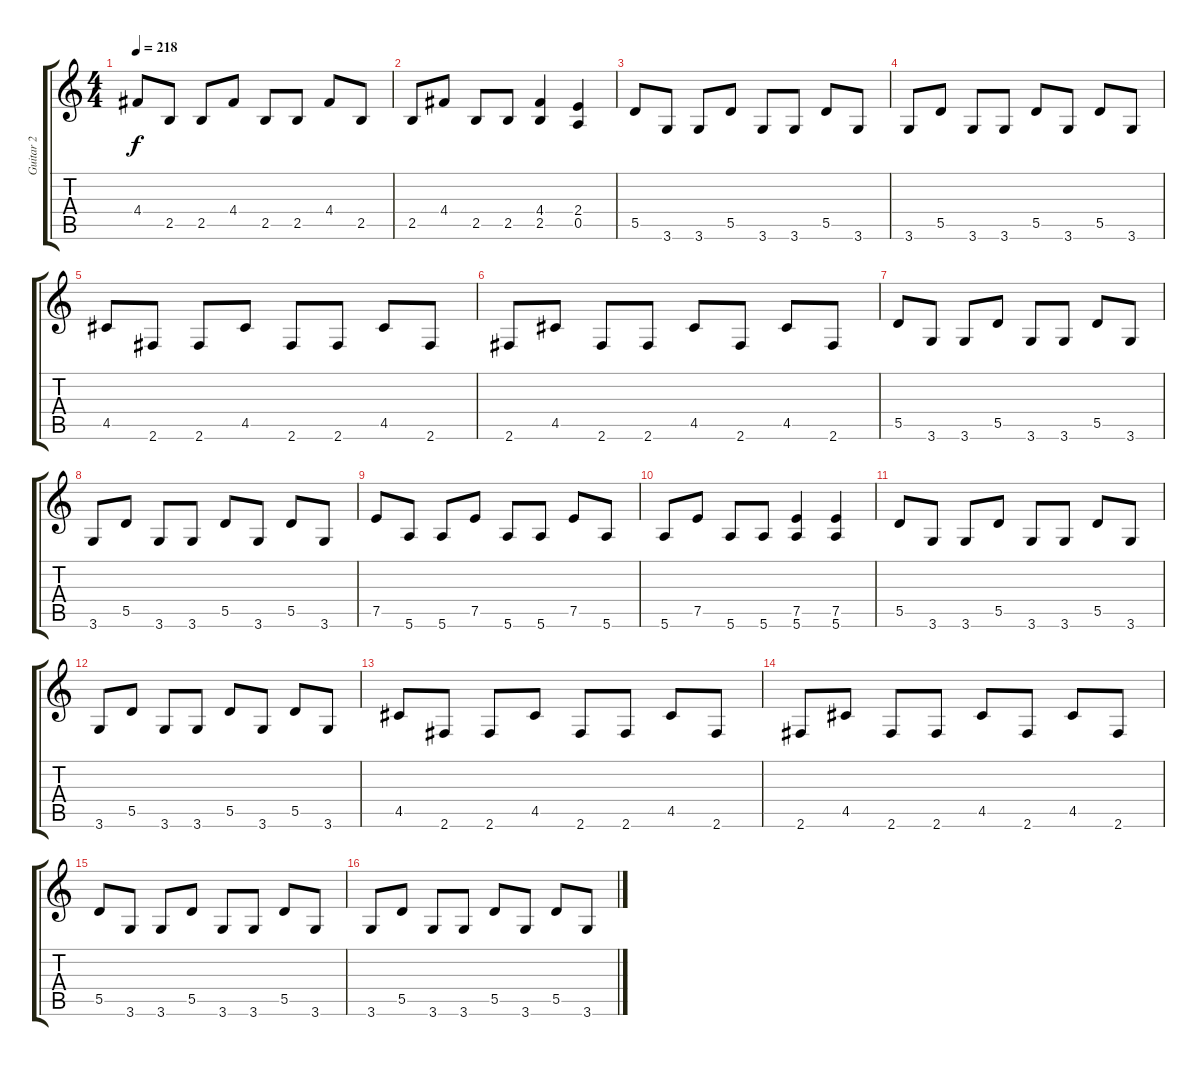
\track ("Guitar 2" "Guitar 2") {instrument distortionguitar}
\staff {score tabs}
\tuning (E4 B3 G3 D3 A2 E2) {hide}
\ts (4 4)
\tempo 218
\clef g2
\ks c
4.4.8{dy f} 2.5.8 2.5.8 4.4.8 2.5.8 2.5.8 4.4.8 2.5.8 |
2.5.8 4.4.8 2.5.8 2.5.8 (4.4 2.5).4 (2.4 0.5).4 |
5.5.8 3.6.8 3.6.8 5.5.8 3.6.8 3.6.8 5.5.8 3.6.8 |
3.6.8 5.5.8 3.6.8 3.6.8 5.5.8 3.6.8 5.5.8 3.6.8 |
4.5.8 2.6.8 2.6.8 4.5.8 2.6.8 2.6.8 4.5.8 2.6.8 |
2.6.8 4.5.8 2.6.8 2.6.8 4.5.8 2.6.8 4.5.8 2.6.8 |
5.5.8 3.6.8 3.6.8 5.5.8 3.6.8 3.6.8 5.5.8 3.6.8 |
3.6.8 5.5.8 3.6.8 3.6.8 5.5.8 3.6.8 5.5.8 3.6.8 |
7.5.8 5.6.8 5.6.8 7.5.8 5.6.8 5.6.8 7.5.8 5.6.8 |
5.6.8 7.5.8 5.6.8 5.6.8 (7.5 5.6).4 (7.5 5.6).4 |
5.5.8 3.6.8 3.6.8 5.5.8 3.6.8 3.6.8 5.5.8 3.6.8 |
3.6.8 5.5.8 3.6.8 3.6.8 5.5.8 3.6.8 5.5.8 3.6.8 |
4.5.8 2.6.8 2.6.8 4.5.8 2.6.8 2.6.8 4.5.8 2.6.8 |
2.6.8 4.5.8 2.6.8 2.6.8 4.5.8 2.6.8 4.5.8 2.6.8 |
5.5.8 3.6.8 3.6.8 5.5.8 3.6.8 3.6.8 5.5.8 3.6.8 |
3.6.8 5.5.8 3.6.8 3.6.8 5.5.8 3.6.8 5.5.8 3.6.8
